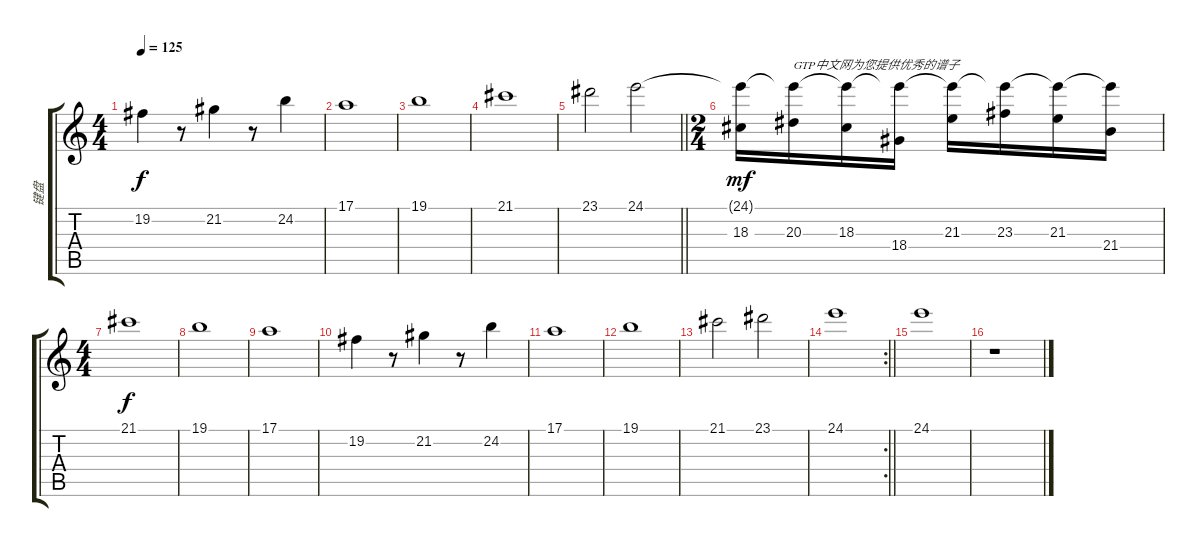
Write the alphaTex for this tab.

\track ("键盘" "键盘") {instrument lead1square}
\staff {score tabs}
\tuning (E4 B3 G3 D3 A2 E2) {hide}
\ts (4 4)
\tempo 125
\clef g2
\ks c
19.2.4{dy f} r.8 21.2.4 r.8 24.2.4 |
17.1.1 |
19.1.1 |
21.1.1 |
\barLineRight lightlight
23.1.2 24.1.2 |
\ts (2 4)
(24.1{t} 18.3).16{dy mf instrument lead2sawtooth} (24.1{t} 20.3).16{txt "GTP中文网为您提供优秀的谱子"} (24.1{t} 18.3).16 (24.1{t} 18.4).16 (24.1{t} 21.3).16 (24.1{t} 23.3).16 (24.1{t} 21.3).16 (24.1{t} 21.4).16 |
\ts (4 4)
21.1.1{dy f volume 13 instrument lead1square} |
19.1.1 |
17.1.1 |
19.2.4 r.8 21.2.4 r.8 24.2.4 |
17.1.1 |
19.1.1 |
21.1.2 23.1.2 |
\rc 2
\barLineRight lightlight
24.1.1 |
24.1.1 |
r.1
